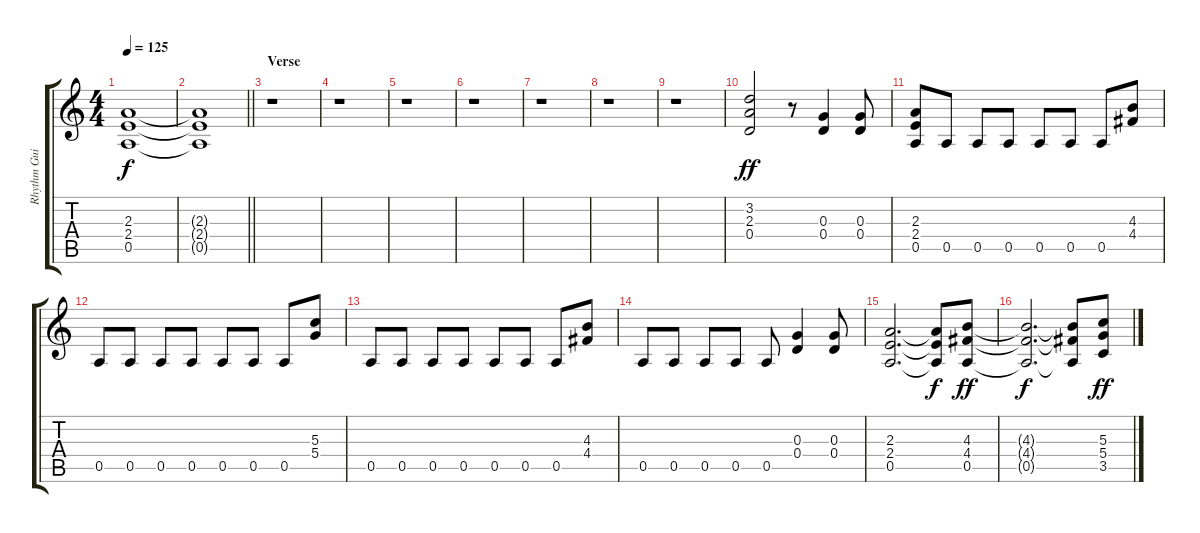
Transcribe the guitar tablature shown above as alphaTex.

\track ("Rhythm Guitar" "Rhythm Gui") {instrument distortionguitar}
\staff {score tabs}
\tuning (E4 B3 G3 D3 A2 E2) {hide}
\ts (4 4)
\tempo 125
\clef g2
\ks c
(2.3{t} 2.4{t} 0.5{t}).1{dy f} |
\barLineRight lightlight
(2.3{t} 2.4{t} 0.5{t}).1 |
\section ("" "Verse")
r.1 |
r.1 |
r.1 |
r.1 |
r.1 |
r.1 |
r.1 |
(3.2 2.3 0.4).2{dy ff} r.8 (0.3 0.4).4 (0.3 0.4).8 |
(2.3 2.4 0.5).8 0.5.8 0.5.8 0.5.8 0.5.8 0.5.8 0.5.8 (4.3 4.4).8 |
0.5.8 0.5.8 0.5.8 0.5.8 0.5.8 0.5.8 0.5.8 (5.3 5.4).8 |
0.5.8 0.5.8 0.5.8 0.5.8 0.5.8 0.5.8 0.5.8 (4.3 4.4).8 |
0.5.8 0.5.8 0.5.8 0.5.8 0.5.8 (0.3 0.4).4 (0.3 0.4).8 |
(2.3 2.4 0.5).2{d} (2.3{t} 2.4{t} 0.5{t}).8{dy f} (4.3 4.4 0.5).8{dy ff} |
(4.3{t} 4.4{t} 0.5{t}).2{d dy f} (4.3{t} 4.4{t} 0.5{t}).8 (5.3 5.4 3.5).8{dy ff}
